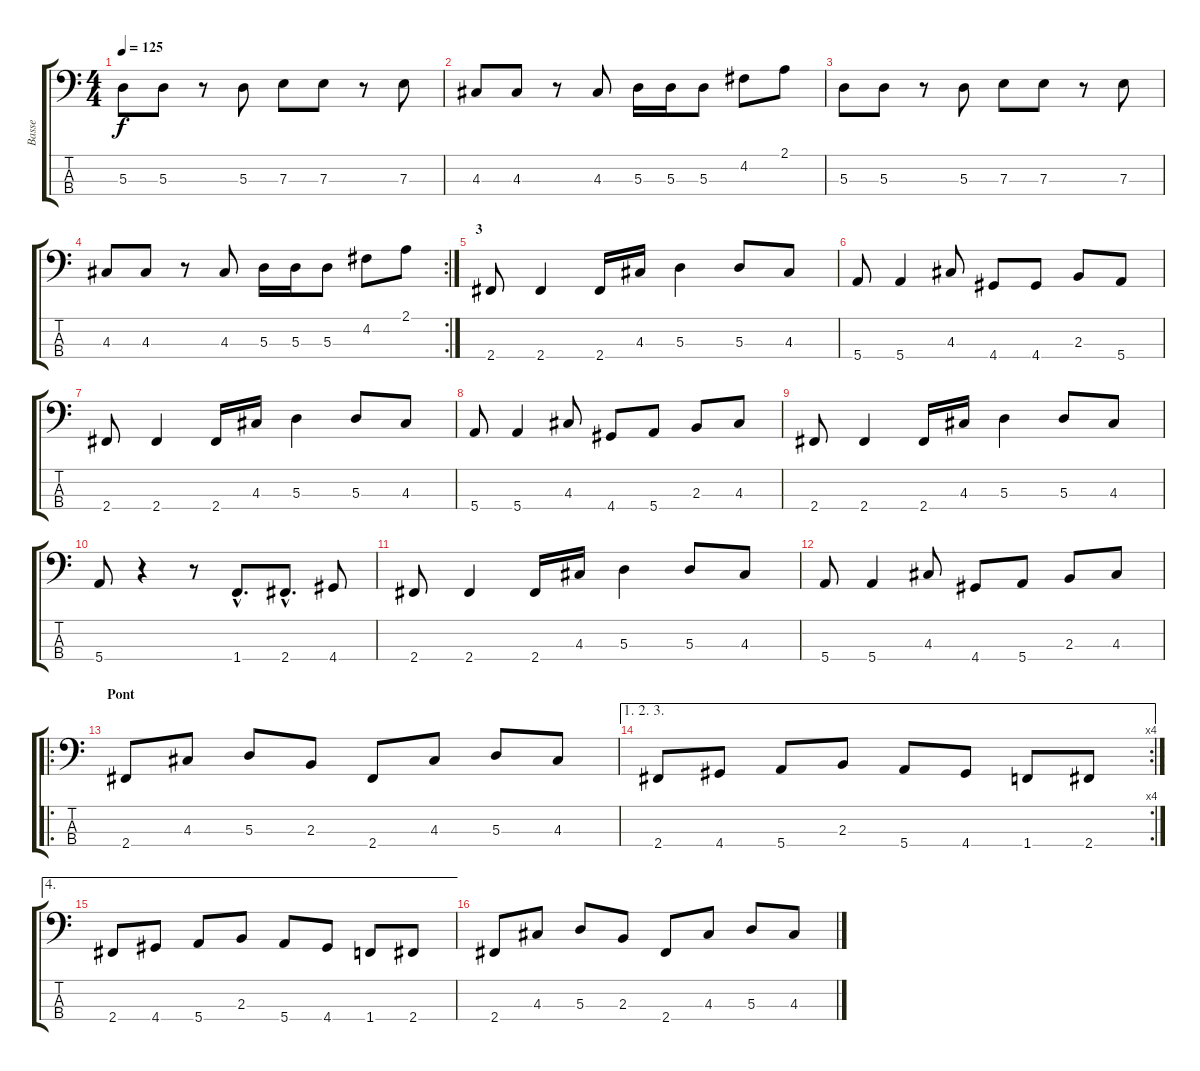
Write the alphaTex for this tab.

\track ("Basse" "Basse") {instrument electricbassfinger}
\staff {score tabs}
\tuning (G2 D2 A1 E1) {hide}
\ts (4 4)
\tempo 125
\clef f4
\ks c
5.3.8{dy f} 5.3.8 r.8 5.3.8 7.3.8 7.3.8 r.8 7.3.8 |
4.3.8 4.3.8 r.8 4.3.8 5.3.16 5.3.16 5.3.8 4.2.8 2.1.8 |
5.3.8 5.3.8 r.8 5.3.8 7.3.8 7.3.8 r.8 7.3.8 |
\rc 2
4.3.8 4.3.8 r.8 4.3.8 5.3.16 5.3.16 5.3.8 4.2.8 2.1.8 |
\section ("" " 3")
2.4.8 2.4.4 2.4.16 4.3.16 5.3.4 5.3.8 4.3.8 |
5.4.8 5.4.4 4.3.8 4.4.8 4.4.8 2.3.8 5.4.8 |
2.4.8 2.4.4 2.4.16 4.3.16 5.3.4 5.3.8 4.3.8 |
5.4.8 5.4.4 4.3.8 4.4.8 5.4.8 2.3.8 4.3.8 |
2.4.8 2.4.4 2.4.16 4.3.16 5.3.4 5.3.8 4.3.8 |
5.4.8 r.4 r.8 1.4{hac}.8{d} 2.4{hac}.8{d} 4.4.8 |
2.4.8 2.4.4 2.4.16 4.3.16 5.3.4 5.3.8 4.3.8 |
5.4.8 5.4.4 4.3.8 4.4.8 5.4.8 2.3.8 4.3.8 |
\ro
\section ("" "Pont")
2.4.8 4.3.8 5.3.8 2.3.8 2.4.8 4.3.8 5.3.8 4.3.8 |
\ae (1 2 3)
\rc 4
2.4.8 4.4.8 5.4.8 2.3.8 5.4.8 4.4.8 1.4.8 2.4.8 |
\ae 4
2.4.8 4.4.8 5.4.8 2.3.8 5.4.8 4.4.8 1.4.8 2.4.8 |
2.4.8 4.3.8 5.3.8 2.3.8 2.4.8 4.3.8 5.3.8 4.3.8
